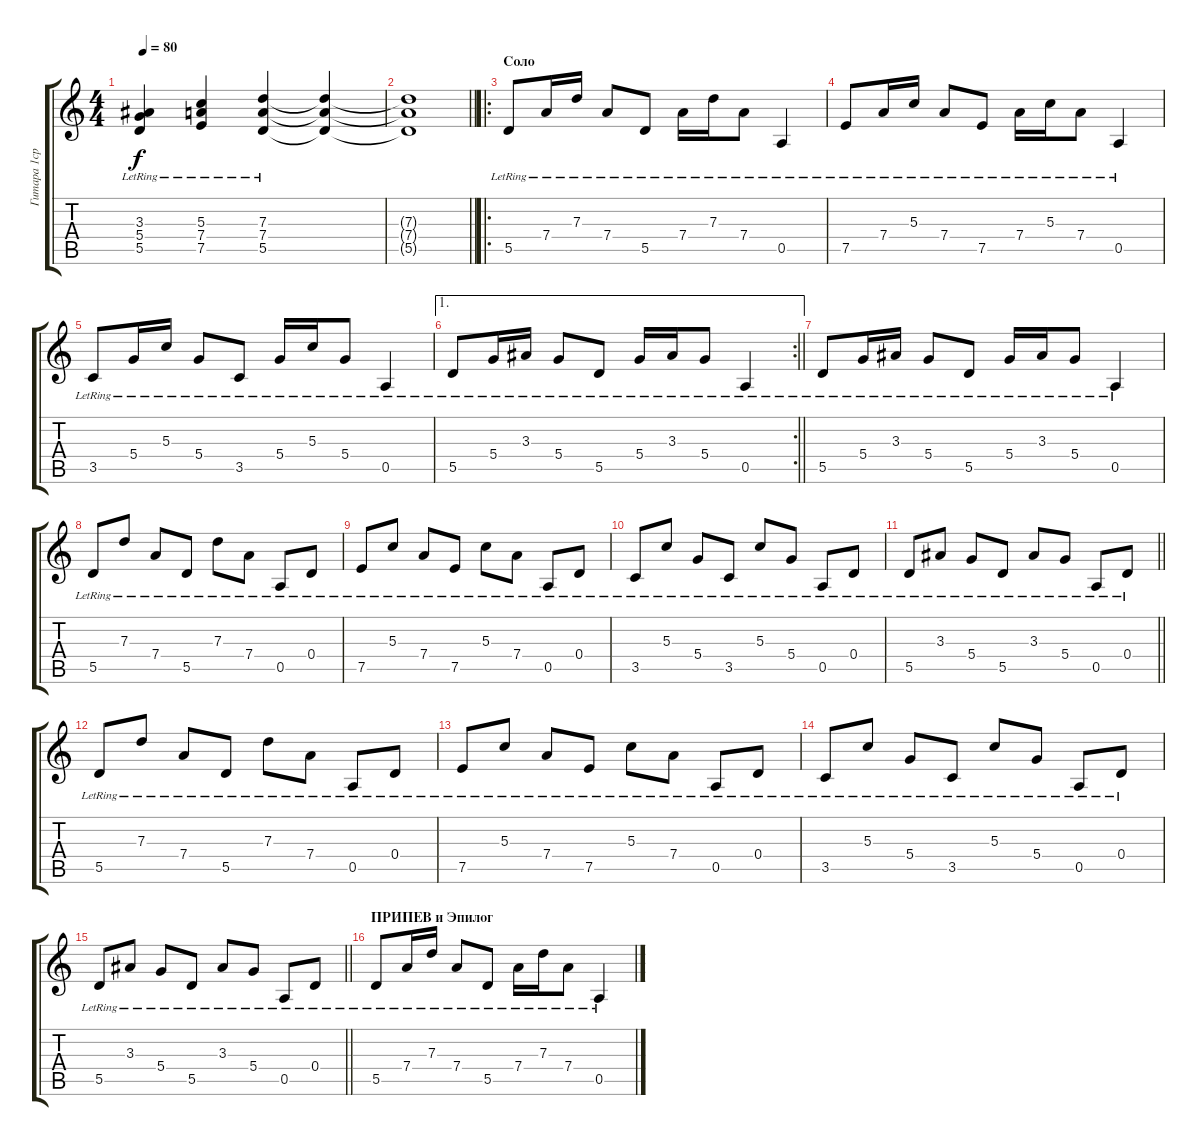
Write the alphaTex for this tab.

\track ("Гитара 1сритм партия" "Гитара 1ср") {instrument acousticguitarsteel}
\staff {score tabs}
\tuning (E4 B3 G3 D3 A2 E2) {hide}
\ts (4 4)
\tempo 80
\clef g2
\ks c
(3.3{lr} 5.4{lr} 5.5{lr}).4{dy f} (5.3{lr} 7.4{lr} 7.5{lr}).4 (7.3{lr} 7.4{lr} 5.5{lr}).4 (7.3{t} 7.4{t} 5.5{t}).4 |
\barLineRight lightlight
(7.3{t} 7.4{t} 5.5{t}).1 |
\ro
\section ("" "Соло")
5.5{lr}.8 7.4{lr}.16 7.3{lr}.16 7.4{lr}.8 5.5{lr}.8 7.4{lr}.16 7.3{lr}.16 7.4{lr}.8 0.5{lr}.4 |
7.5{lr}.8 7.4{lr}.16 5.3{lr}.16 7.4{lr}.8 7.5{lr}.8 7.4{lr}.16 5.3{lr}.16 7.4{lr}.8 0.5{lr}.4 |
3.5{lr}.8 5.4{lr}.16 5.3{lr}.16 5.4{lr}.8 3.5{lr}.8 5.4{lr}.16 5.3{lr}.16 5.4{lr}.8 0.5{lr}.4 |
\ae 1
\rc 2
\barLineRight lightlight
5.5{lr}.8 5.4{lr}.16 3.3{lr}.16 5.4{lr}.8 5.5{lr}.8 5.4{lr}.16 3.3{lr}.16 5.4{lr}.8 0.5{lr}.4 |
5.5{lr}.8 5.4{lr}.16 3.3{lr}.16 5.4{lr}.8 5.5{lr}.8 5.4{lr}.16 3.3{lr}.16 5.4{lr}.8 0.5{lr}.4 |
5.5{lr}.8 7.3{lr}.8 7.4{lr}.8 5.5{lr}.8 7.3{lr}.8 7.4{lr}.8 0.5{lr}.8 0.4{lr}.8 |
7.5{lr}.8 5.3{lr}.8 7.4{lr}.8 7.5{lr}.8 5.3{lr}.8 7.4{lr}.8 0.5{lr}.8 0.4{lr}.8 |
3.5{lr}.8 5.3{lr}.8 5.4{lr}.8 3.5{lr}.8 5.3{lr}.8 5.4{lr}.8 0.5{lr}.8 0.4{lr}.8 |
\barLineRight lightlight
5.5{lr}.8 3.3{lr}.8 5.4{lr}.8 5.5{lr}.8 3.3{lr}.8 5.4{lr}.8 0.5{lr}.8 0.4{lr}.8 |
5.5{lr}.8 7.3{lr}.8 7.4{lr}.8 5.5{lr}.8 7.3{lr}.8 7.4{lr}.8 0.5{lr}.8 0.4{lr}.8 |
7.5{lr}.8 5.3{lr}.8 7.4{lr}.8 7.5{lr}.8 5.3{lr}.8 7.4{lr}.8 0.5{lr}.8 0.4{lr}.8 |
3.5{lr}.8 5.3{lr}.8 5.4{lr}.8 3.5{lr}.8 5.3{lr}.8 5.4{lr}.8 0.5{lr}.8 0.4{lr}.8 |
\barLineRight lightlight
5.5{lr}.8 3.3{lr}.8 5.4{lr}.8 5.5{lr}.8 3.3{lr}.8 5.4{lr}.8 0.5{lr}.8 0.4{lr}.8 |
\section ("" "ПРИПЕВ и Эпилог")
5.5{lr}.8 7.4{lr}.16 7.3{lr}.16 7.4{lr}.8 5.5{lr}.8 7.4{lr}.16 7.3{lr}.16 7.4{lr}.8 0.5{lr}.4
